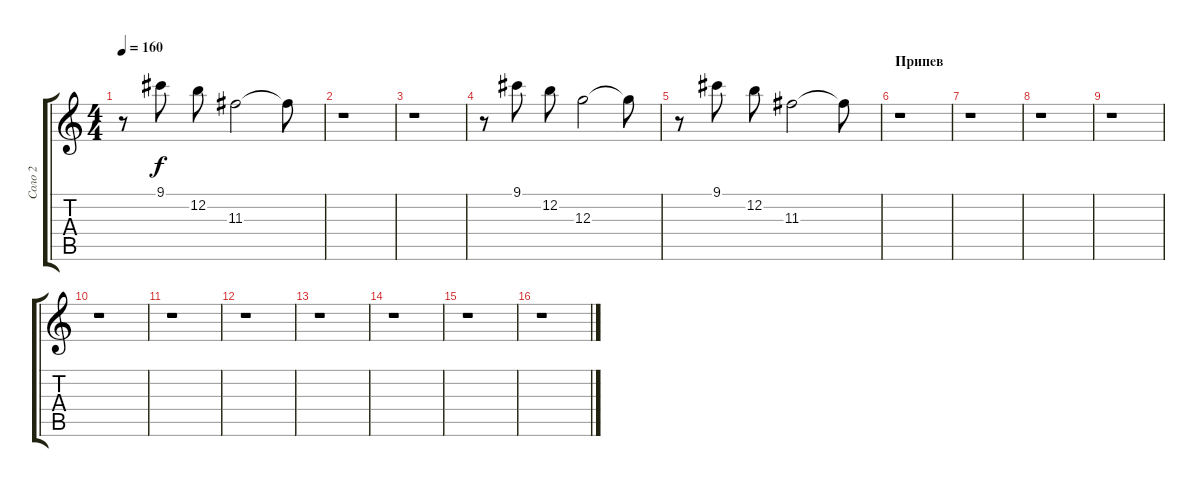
\track ("Соло 2" "Соло 2") {instrument overdrivenguitar}
\staff {score tabs}
\tuning (E4 B3 G3 D3 A2 E2) {hide}
\ts (4 4)
\tempo 160
\clef g2
\ks c
r.8{dy f} 9.1.8 12.2.8 11.3.2 11.3{t}.8 |
r.1 |
r.1 |
r.8 9.1.8 12.2.8 12.3.2 12.3{t}.8 |
r.8 9.1.8 12.2.8 11.3.2 11.3{t}.8 |
\section ("" "Припев")
r.1 |
r.1 |
r.1 |
r.1 |
r.1 |
r.1 |
r.1 |
r.1 |
r.1 |
r.1 |
r.1
